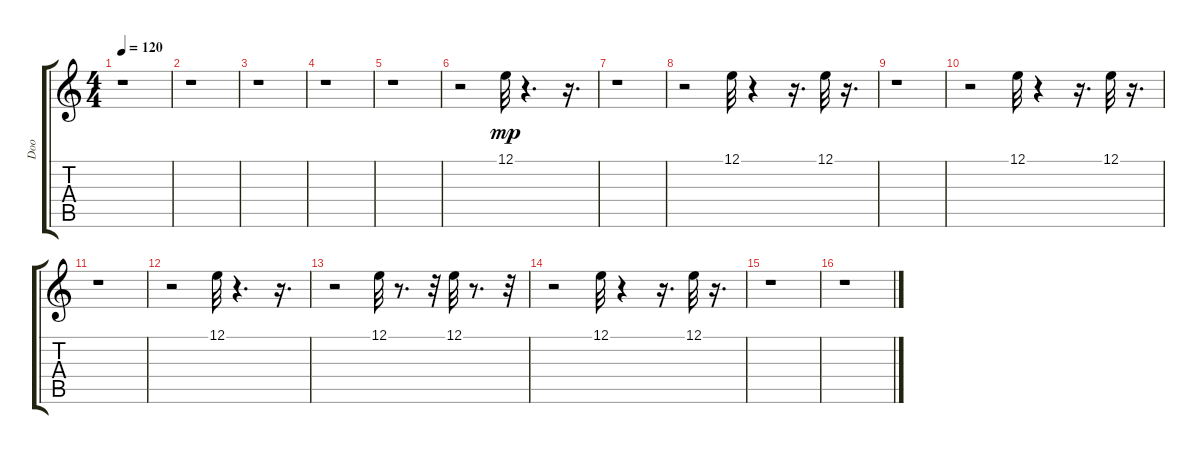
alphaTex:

\track ("Doo                 " "Doo       ") {instrument acousticgrandpiano}
\staff {score tabs}
\tuning (E4 B3 G3 D3 A2 E2) {hide}
\ts (4 4)
\tempo 120
\clef g2
\ks c
r.1{dy mp} |
r.1 |
r.1 |
r.1 |
r.1 |
r.2 12.1.32 r.4{d} r.16{d} |
r.1 |
r.2 12.1.32 r.4 r.16{d} 12.1.32 r.16{d} |
r.1 |
r.2 12.1.32 r.4 r.16{d} 12.1.32 r.16{d} |
r.1 |
r.2 12.1.32 r.4{d} r.16{d} |
r.2 12.1.32 r.8{d} r.32 12.1.32 r.8{d} r.32 |
r.2 12.1.32 r.4 r.16{d} 12.1.32 r.16{d} |
r.1 |
r.1
